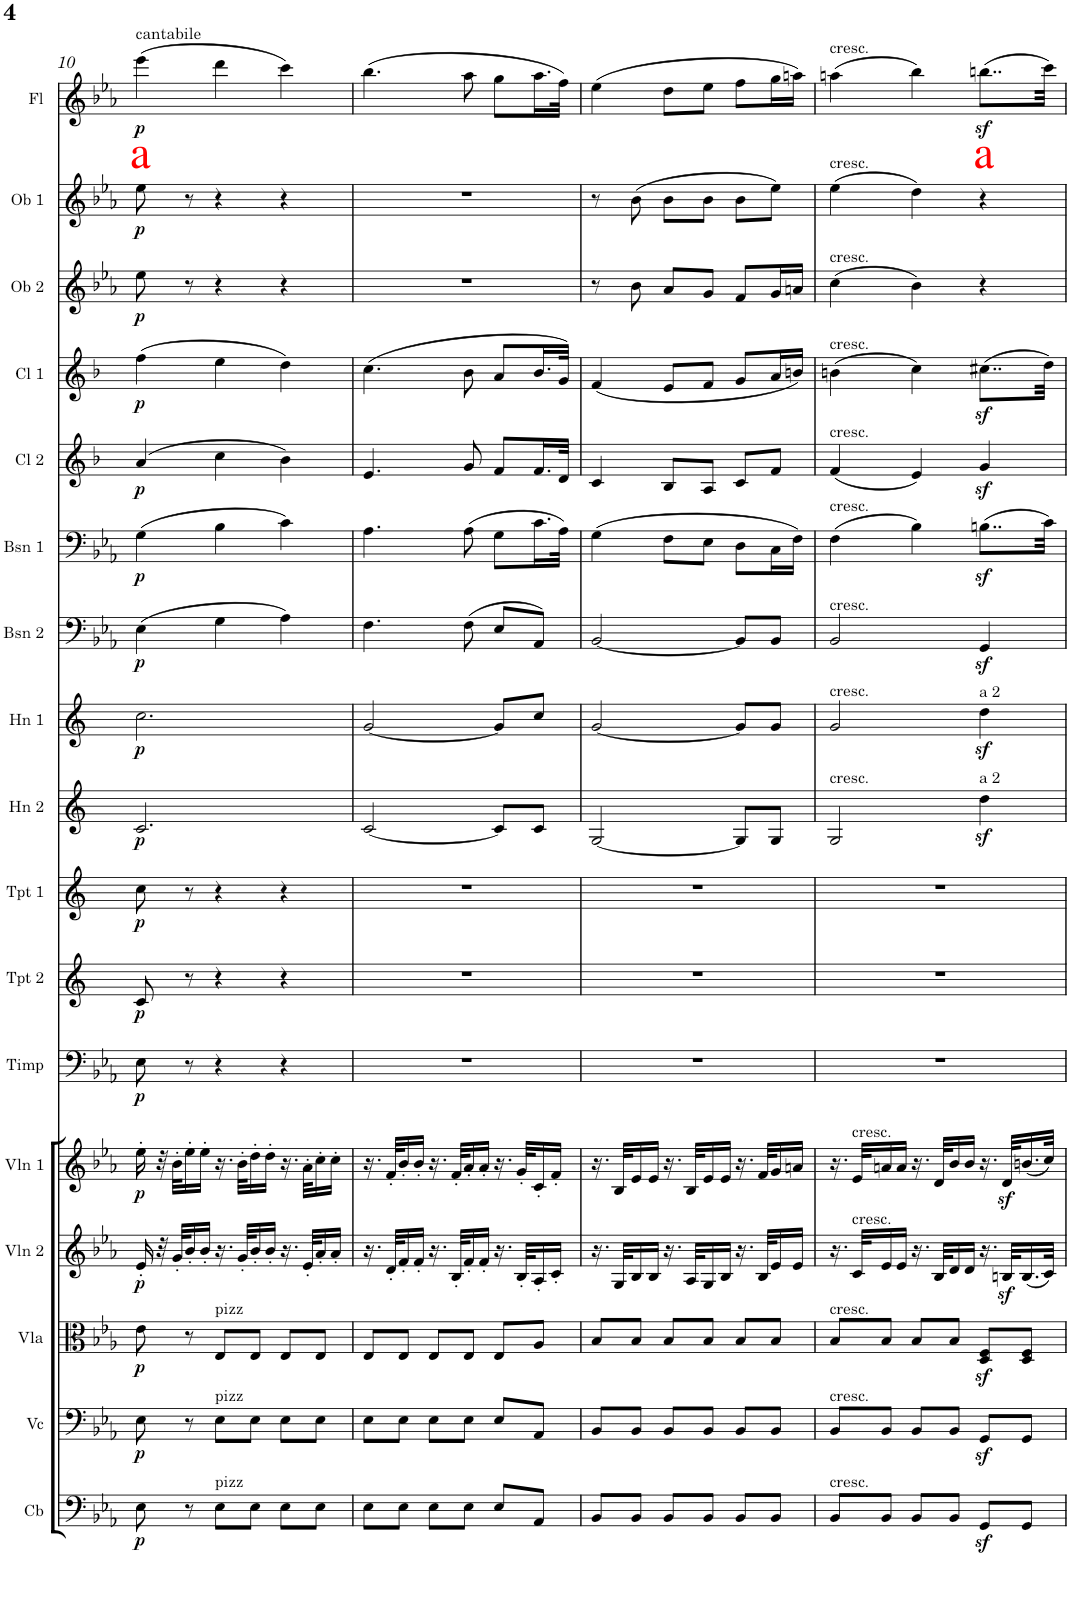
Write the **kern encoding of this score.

**kern	**dynam	**kern	**dynam	**kern	**dynam	**kern	**dynam	**kern	**dynam	**kern	**dynam	**kern	**dynam	**kern	**dynam	**kern	**dynam	**kern	**dynam	**kern	**dynam	**kern	**dynam	**kern	**dynam	**kern	**dynam	**kern	**dynam	**kern	**dynam	**kern	**text	**dynam
*part17	*part17	*part16	*part16	*part15	*part15	*part14	*part14	*part13	*part13	*part12	*part12	*part11	*part11	*part10	*part10	*part9	*part9	*part8	*part8	*part7	*part7	*part6	*part6	*part5	*part5	*part4	*part4	*part3	*part3	*part2	*part2	*part1	*part1	*part1
*staff17	*staff17	*staff16	*staff16	*staff15	*staff15	*staff14	*staff14	*staff13	*staff13	*staff12	*staff12	*staff11	*staff11	*staff10	*staff10	*staff9	*staff9	*staff8	*staff8	*staff7	*staff7	*staff6	*staff6	*staff5	*staff5	*staff4	*staff4	*staff3	*staff3	*staff2	*staff2	*staff1	*staff1	*staff1
*I"Contrabass	*	*I"Violoncello	*	*I"Viola	*	*I"Violin 2	*	*I"Violin 1	*	*I"Timpani	*	*I"Eb Trumpet 2	*	*I"Eb Trumpet 1	*	*I"Eb Horn 2	*	*I"Eb Horn 1	*	*I"Bassoon 2	*	*I"Bassoon 1	*	*I"Bb Clarinet 2	*	*I"Bb Clarinet 1	*	*I"Oboe 2	*	*I"Oboe 1	*	*I"Flute	*	*
*I'Cb	*	*I'Vc	*	*I'Vla	*	*I'Vln 2	*	*I'Vln 1	*	*I'Timp	*	*I'Tpt 2	*	*I'Tpt 1	*	*I'Hn 2	*	*I'Hn 1	*	*I'Bsn 2	*	*I'Bsn 1	*	*I'Cl 2	*	*I'Cl 1	*	*I'Ob 2	*	*I'Ob 1	*	*I'Fl	*	*
!!LO:PB:g=z
*clefF4	*	*clefF4	*	*clefC3	*	*clefG2	*	*clefG2	*	*clefF4	*	*clefG2	*	*clefG2	*	*clefG2	*	*clefG2	*	*clefF4	*	*clefF4	*	*clefG2	*	*clefG2	*	*clefG2	*	*clefG2	*	*clefG2	*	*
*Trd7c12	*	*	*	*	*	*	*	*	*	*	*	*Trd-2c-3	*	*Trd-2c-3	*	*Trd5c9	*	*Trd5c9	*	*	*	*	*	*Trd1c2	*	*Trd1c2	*	*	*	*	*	*	*	*
*k[b-e-a-]	*	*k[b-e-a-]	*	*k[b-e-a-]	*	*k[b-e-a-]	*	*k[b-e-a-]	*	*k[b-e-a-]	*	*k[]	*	*k[]	*	*k[]	*	*k[]	*	*k[b-e-a-]	*	*k[b-e-a-]	*	*k[b-]	*	*k[b-]	*	*k[b-e-a-]	*	*k[b-e-a-]	*	*k[b-e-a-]	*	*
*M3/4	*	*M3/4	*	*M3/4	*	*M3/4	*	*M3/4	*	*M3/4	*	*M3/4	*	*M3/4	*	*M3/4	*	*M3/4	*	*M3/4	*	*M3/4	*	*M3/4	*	*M3/4	*	*M3/4	*	*M3/4	*	*M3/4	*	*
=10	=10	=10	=10	=10	=10	=10	=10	=10	=10	=10	=10	=10	=10	=10	=10	=10	=10	=10	=10	=10	=10	=10	=10	=10	=10	=10	=10	=10	=10	=10	=10	=10	=10	=10
!	!	!	!	!	!	!	!	!	!	!	!	!	!	!	!	!	!	!	!	!	!	!	!	!	!	!	!	!	!	!	!	!LO:TX:a:t=cantabile	!	!
!	!LO:DY:b	!	!LO:DY:b	!	!LO:DY:b	!	!LO:DY:b	!	!LO:DY:b	!	!LO:DY:b	!	!LO:DY:b	!	!LO:DY:b	!	!LO:DY:b	!	!LO:DY:b	!	!LO:DY:b	!	!LO:DY:b	!	!LO:DY:b	!	!LO:DY:b	!	!LO:DY:b	!	!LO:DY:b	!	!LO:LY:b:color=#FF0000	!LO:DY:b
8E-\	p	8E-\	p	8e-\	p	16e-'/	p	16ee-'\	p	8E-\	p	8c/	p	8cc\	p	2.c/	p	2.cc\	p	(4E-\	p	(4G\	p	(4a/	p	(4ff\	p	8ee-\	p	8ee-\	p	(4eee-\	a	p
.	.	.	.	.	.	32r	.	32r	.	.	.	.	.	.	.	.	.	.	.	.	.	.	.	.	.	.	.	.	.	.	.	.	.	.
.	.	.	.	.	.	32g'/KLL	.	32b-'\KLL	.	.	.	.	.	.	.	.	.	.	.	.	.	.	.	.	.	.	.	.	.	.	.	.	.	.
8r	.	8r	.	8r	.	16b-'/	.	16ee-'\	.	8r	.	8r	.	8r	.	.	.	.	.	.	.	.	.	.	.	.	.	8r	.	8r	.	.	.	.
.	.	.	.	.	.	16b-'/JJ	.	16ee-'\JJ	.	.	.	.	.	.	.	.	.	.	.	.	.	.	.	.	.	.	.	.	.	.	.	.	.	.
!	!	!	!	!LO:TX:a:t=pizz	!	!	!	!	!	!	!	!	!	!	!	!	!	!	!	!	!	!	!	!	!	!	!	!	!	!	!	!	!	!
!	!	!LO:TX:a:t=pizz	!	!	!	!	!	!	!	!	!	!	!	!	!	!	!	!	!	!	!	!	!	!	!	!	!	!	!	!	!	!	!	!
!LO:TX:a:t=pizz	!	!	!	!	!	!	!	!	!	!	!	!	!	!	!	!	!	!	!	!	!	!	!	!	!	!	!	!	!	!	!	!	!	!
8E-\L	.	8E-\L	.	8E-/L	.	16.r	.	16.r	.	4r	.	4r	.	4r	.	.	.	.	.	4G\	.	4B-\	.	4cc\	.	4ee\	.	4r	.	4r	.	4ddd\	.	.
.	.	.	.	.	.	32g'/KLL	.	32b-'\KLL	.	.	.	.	.	.	.	.	.	.	.	.	.	.	.	.	.	.	.	.	.	.	.	.	.	.
8E-\J	.	8E-\J	.	8E-/J	.	16b-'/	.	16dd'\	.	.	.	.	.	.	.	.	.	.	.	.	.	.	.	.	.	.	.	.	.	.	.	.	.	.
.	.	.	.	.	.	16b-'/JJ	.	16dd'\JJ	.	.	.	.	.	.	.	.	.	.	.	.	.	.	.	.	.	.	.	.	.	.	.	.	.	.
8E-\L	.	8E-\L	.	8E-/L	.	16.r	.	16.r	.	4r	.	4r	.	4r	.	.	.	.	.	4A-\)	.	4c\)	.	4b-\)	.	4dd\)	.	4r	.	4r	.	4ccc\)	.	.
.	.	.	.	.	.	32e-'/KLL	.	32a-'\KLL	.	.	.	.	.	.	.	.	.	.	.	.	.	.	.	.	.	.	.	.	.	.	.	.	.	.
8E-\J	.	8E-\J	.	8E-/J	.	16a-'/	.	16cc'\	.	.	.	.	.	.	.	.	.	.	.	.	.	.	.	.	.	.	.	.	.	.	.	.	.	.
.	.	.	.	.	.	16a-'/JJ	.	16cc'\JJ	.	.	.	.	.	.	.	.	.	.	.	.	.	.	.	.	.	.	.	.	.	.	.	.	.	.
=11	=11	=11	=11	=11	=11	=11	=11	=11	=11	=11	=11	=11	=11	=11	=11	=11	=11	=11	=11	=11	=11	=11	=11	=11	=11	=11	=11	=11	=11	=11	=11	=11	=11	=11
8E-\L	.	8E-\L	.	8E-/L	.	16.r	.	16.r	.	2.r	.	2.r	.	2.r	.	[2c/	.	[2g/	.	4.F\	.	4.A-\	.	4.e/	.	(4.cc\	.	2.r	.	2.r	.	(4.bb-\	.	.
.	.	.	.	.	.	32d'/KLL	.	32f'/KLL	.	.	.	.	.	.	.	.	.	.	.	.	.	.	.	.	.	.	.	.	.	.	.	.	.	.
8E-\J	.	8E-\J	.	8E-/J	.	16f'/	.	16b-'/	.	.	.	.	.	.	.	.	.	.	.	.	.	.	.	.	.	.	.	.	.	.	.	.	.	.
.	.	.	.	.	.	16f'/JJ	.	16b-'/JJ	.	.	.	.	.	.	.	.	.	.	.	.	.	.	.	.	.	.	.	.	.	.	.	.	.	.
8E-\L	.	8E-\L	.	8E-/L	.	16.r	.	16.r	.	.	.	.	.	.	.	.	.	.	.	.	.	.	.	.	.	.	.	.	.	.	.	.	.	.
.	.	.	.	.	.	32B-'/KLL	.	32f'/KLL	.	.	.	.	.	.	.	.	.	.	.	.	.	.	.	.	.	.	.	.	.	.	.	.	.	.
8E-\J	.	8E-\J	.	8E-/J	.	16f'/	.	16a-'/	.	.	.	.	.	.	.	.	.	.	.	(8F\	.	(8A-\	.	8g/	.	8b-\	.	.	.	.	.	8aa-\	.	.
.	.	.	.	.	.	16f'/JJ	.	16a-'/JJ	.	.	.	.	.	.	.	.	.	.	.	.	.	.	.	.	.	.	.	.	.	.	.	.	.	.
8E-/L	.	8E-/L	.	8E-/L	.	16.r	.	16.r	.	.	.	.	.	.	.	8c/L]	.	8g/L]	.	8E-/L	.	8G\L	.	8f/L	.	8a/L	.	.	.	.	.	8gg\L	.	.
.	.	.	.	.	.	32B-'/KLL	.	32g'/KLL	.	.	.	.	.	.	.	.	.	.	.	.	.	.	.	.	.	.	.	.	.	.	.	.	.	.
8AA-/J	.	8AA-/J	.	8A-/J	.	16A-'/	.	16c'/	.	.	.	.	.	.	.	8c/J	.	8cc/J	.	8AA-/J)	.	16.c\L	.	16.f/L	.	16.b-/L	.	.	.	.	.	16.aa-\L	.	.
.	.	.	.	.	.	16c'/JJ	.	16f'/JJ	.	.	.	.	.	.	.	.	.	.	.	.	.	.	.	.	.	.	.	.	.	.	.	.	.	.
.	.	.	.	.	.	.	.	.	.	.	.	.	.	.	.	.	.	.	.	.	.	32A-\JJk)	.	32d/JJk	.	32g/JJk)	.	.	.	.	.	32ff\JJk)	.	.
=12	=12	=12	=12	=12	=12	=12	=12	=12	=12	=12	=12	=12	=12	=12	=12	=12	=12	=12	=12	=12	=12	=12	=12	=12	=12	=12	=12	=12	=12	=12	=12	=12	=12	=12
8BB-/L	.	8BB-/L	.	8B-/L	.	16.r	.	16.r	.	2.r	.	2.r	.	2.r	.	[2G/	.	[2g/	.	[2BB-/	.	(4G\	.	4c/	.	(4f/	.	8r	.	8r	.	(4ee-\	.	.
.	.	.	.	.	.	32G/KLL	.	32B-/KLL	.	.	.	.	.	.	.	.	.	.	.	.	.	.	.	.	.	.	.	.	.	.	.	.	.	.
8BB-/J	.	8BB-/J	.	8B-/J	.	16B-/	.	16e-/	.	.	.	.	.	.	.	.	.	.	.	.	.	.	.	.	.	.	.	8b-\	.	(8b-\	.	.	.	.
.	.	.	.	.	.	16B-/JJ	.	16e-/JJ	.	.	.	.	.	.	.	.	.	.	.	.	.	.	.	.	.	.	.	.	.	.	.	.	.	.
8BB-/L	.	8BB-/L	.	8B-/L	.	16.r	.	16.r	.	.	.	.	.	.	.	.	.	.	.	.	.	8F\L	.	8B-/L	.	8e/L	.	8a-/L	.	8b-\L	.	8dd\L	.	.
.	.	.	.	.	.	32A-/KLL	.	32B-/KLL	.	.	.	.	.	.	.	.	.	.	.	.	.	.	.	.	.	.	.	.	.	.	.	.	.	.
8BB-/J	.	8BB-/J	.	8B-/J	.	16G/	.	16e-/	.	.	.	.	.	.	.	.	.	.	.	.	.	8E-\J	.	8A/J	.	8f/J	.	8g/J	.	8b-\J	.	8ee-\J	.	.
.	.	.	.	.	.	16B-/JJ	.	16e-/JJ	.	.	.	.	.	.	.	.	.	.	.	.	.	.	.	.	.	.	.	.	.	.	.	.	.	.
8BB-/L	.	8BB-/L	.	8B-/L	.	16.r	.	16.r	.	.	.	.	.	.	.	8G/L]	.	8g/L]	.	8BB-/L]	.	8D\L	.	8c/L	.	8g/L	.	8f/L	.	8b-\L	.	8ff\L	.	.
.	.	.	.	.	.	32B-/KLL	.	32f/KLL	.	.	.	.	.	.	.	.	.	.	.	.	.	.	.	.	.	.	.	.	.	.	.	.	.	.
8BB-/J	.	8BB-/J	.	8B-/J	.	16e-/	.	16g/	.	.	.	.	.	.	.	8G/J	.	8g/J	.	8BB-/J	.	16C\L	.	8f/J	.	16a/L	.	16g/L	.	8ee-\J)	.	16gg\L	.	.
.	.	.	.	.	.	16e-/JJ	.	16an/JJ	.	.	.	.	.	.	.	.	.	.	.	.	.	16F\JJ)	.	.	.	16bn/JJ)	.	16an/JJ	.	.	.	16aan\JJ)	.	.
=13	=13	=13	=13	=13	=13	=13	=13	=13	=13	=13	=13	=13	=13	=13	=13	=13	=13	=13	=13	=13	=13	=13	=13	=13	=13	=13	=13	=13	=13	=13	=13	=13	=13	=13
!	!	!	!	!	!	!	!	!	!	!	!	!	!	!	!	!	!	!	!	!	!	!	!	!	!	!	!	!	!	!	!	!LO:TX:a:t=cresc.	!	!
!	!	!	!	!	!	!	!	!	!	!	!	!	!	!	!	!	!	!	!	!	!	!	!	!	!	!	!	!	!	!LO:TX:a:t=cresc.	!	!	!	!
!	!	!	!	!	!	!	!	!	!	!	!	!	!	!	!	!	!	!	!	!	!	!	!	!	!	!	!	!LO:TX:a:t=cresc.	!	!	!	!	!	!
!	!	!	!	!	!	!	!	!	!	!	!	!	!	!	!	!	!	!	!	!	!	!	!	!	!	!LO:TX:a:t=cresc.	!	!	!	!	!	!	!	!
!	!	!	!	!	!	!	!	!	!	!	!	!	!	!	!	!	!	!	!	!	!	!	!	!LO:TX:a:t=cresc.	!	!	!	!	!	!	!	!	!	!
!	!	!	!	!	!	!	!	!	!	!	!	!	!	!	!	!	!	!	!	!	!	!LO:TX:a:t=cresc.	!	!	!	!	!	!	!	!	!	!	!	!
!	!	!	!	!	!	!	!	!	!	!	!	!	!	!	!	!	!	!	!	!LO:TX:a:t=cresc.	!	!	!	!	!	!	!	!	!	!	!	!	!	!
!	!	!	!	!	!	!	!	!	!	!	!	!	!	!	!	!	!	!LO:TX:a:t=cresc.	!	!	!	!	!	!	!	!	!	!	!	!	!	!	!	!
!	!	!	!	!	!	!	!	!	!	!	!	!	!	!	!	!LO:TX:a:t=cresc.	!	!	!	!	!	!	!	!	!	!	!	!	!	!	!	!	!	!
!	!	!	!	!LO:TX:a:t=cresc.	!	!	!	!	!	!	!	!	!	!	!	!	!	!	!	!	!	!	!	!	!	!	!	!	!	!	!	!	!	!
!	!	!LO:TX:a:t=cresc.	!	!	!	!	!	!	!	!	!	!	!	!	!	!	!	!	!	!	!	!	!	!	!	!	!	!	!	!	!	!	!	!
!LO:TX:a:t=cresc.	!	!	!	!	!	!	!	!	!	!	!	!	!	!	!	!	!	!	!	!	!	!	!	!	!	!	!	!	!	!	!	!	!	!
8BB-/L	.	8BB-/L	.	8B-/L	.	16.r	.	16.r	.	2.r	.	2.r	.	2.r	.	2G/	.	2g/	.	2BB-/	.	(4F\	.	(4f/	.	(4bn\	.	(4cc\	.	(4ee-\	.	(4aan\	.	.
!	!	!	!	!	!	!	!	!LO:TX:a:t=cresc.	!	!	!	!	!	!	!	!	!	!	!	!	!	!	!	!	!	!	!	!	!	!	!	!	!	!
!	!	!	!	!	!	!LO:TX:a:t=cresc.	!	!	!	!	!	!	!	!	!	!	!	!	!	!	!	!	!	!	!	!	!	!	!	!	!	!	!	!
.	.	.	.	.	.	32c/KLL	.	32e-/KLL	.	.	.	.	.	.	.	.	.	.	.	.	.	.	.	.	.	.	.	.	.	.	.	.	.	.
8BB-/J	.	8BB-/J	.	8B-/J	.	16e-/	.	16an/	.	.	.	.	.	.	.	.	.	.	.	.	.	.	.	.	.	.	.	.	.	.	.	.	.	.
.	.	.	.	.	.	16e-/JJ	.	16a/JJ	.	.	.	.	.	.	.	.	.	.	.	.	.	.	.	.	.	.	.	.	.	.	.	.	.	.
8BB-/L	.	8BB-/L	.	8B-/L	.	16.r	.	16.r	.	.	.	.	.	.	.	.	.	.	.	.	.	4B-\)	.	4e/)	.	4cc\)	.	4b-\)	.	4dd\)	.	4bb-\)	.	.
.	.	.	.	.	.	32B-/KLL	.	32d/KLL	.	.	.	.	.	.	.	.	.	.	.	.	.	.	.	.	.	.	.	.	.	.	.	.	.	.
8BB-/J	.	8BB-/J	.	8B-/J	.	16d/	.	16b-/	.	.	.	.	.	.	.	.	.	.	.	.	.	.	.	.	.	.	.	.	.	.	.	.	.	.
.	.	.	.	.	.	16d/JJ	.	16b-/JJ	.	.	.	.	.	.	.	.	.	.	.	.	.	.	.	.	.	.	.	.	.	.	.	.	.	.
!	!	!	!	!	!	!	!	!	!	!	!	!	!	!	!	!	!	!LO:TX:a:t=a 2	!	!	!	!	!	!	!	!	!	!	!	!	!	!	!	!
!	!	!	!	!	!	!	!	!	!	!	!	!	!	!	!	!LO:TX:a:t=a 2	!	!	!	!	!	!	!	!	!	!	!	!	!	!	!	!	!	!
!	!	!	!	!	!	!	!	!	!	!	!	!	!	!	!	!	!	!	!	!	!	!	!	!	!	!	!	!	!	!	!	!	!LO:LY:b:color=#FF0000	!
8GGz</L	.	8GGz</L	.	8D/z< 8F/z<L	.	16.r	.	16.r	.	.	.	.	.	.	.	4ddz<\	.	4ddz<\	.	4GGz</	.	(8..Bnz<\L	.	4gz</	.	(8..cc#Xz<\L	.	4r	.	4r	.	(8..bbnz<\L	a	.
.	.	.	.	.	.	32Bnz</KLL	.	32dz</KLL	.	.	.	.	.	.	.	.	.	.	.	.	.	.	.	.	.	.	.	.	.	.	.	.	.	.
8GG/J	.	8GG/J	.	8D/ 8F/J	.	(16.B/	.	(16.bn/	.	.	.	.	.	.	.	.	.	.	.	.	.	.	.	.	.	.	.	.	.	.	.	.	.	.
.	.	.	.	.	.	32c/JJk)	.	32cc/JJk)	.	.	.	.	.	.	.	.	.	.	.	.	.	32c\Jkk)	.	.	.	32dd\Jkk)	.	.	.	.	.	32ccc\Jkk)	.	.
=	=	=	=	=	=	=	=	=	=	=	=	=	=	=	=	=	=	=	=	=	=	=	=	=	=	=	=	=	=	=	=	=	=	=
*-	*-	*-	*-	*-	*-	*-	*-	*-	*-	*-	*-	*-	*-	*-	*-	*-	*-	*-	*-	*-	*-	*-	*-	*-	*-	*-	*-	*-	*-	*-	*-	*-	*-	*-
